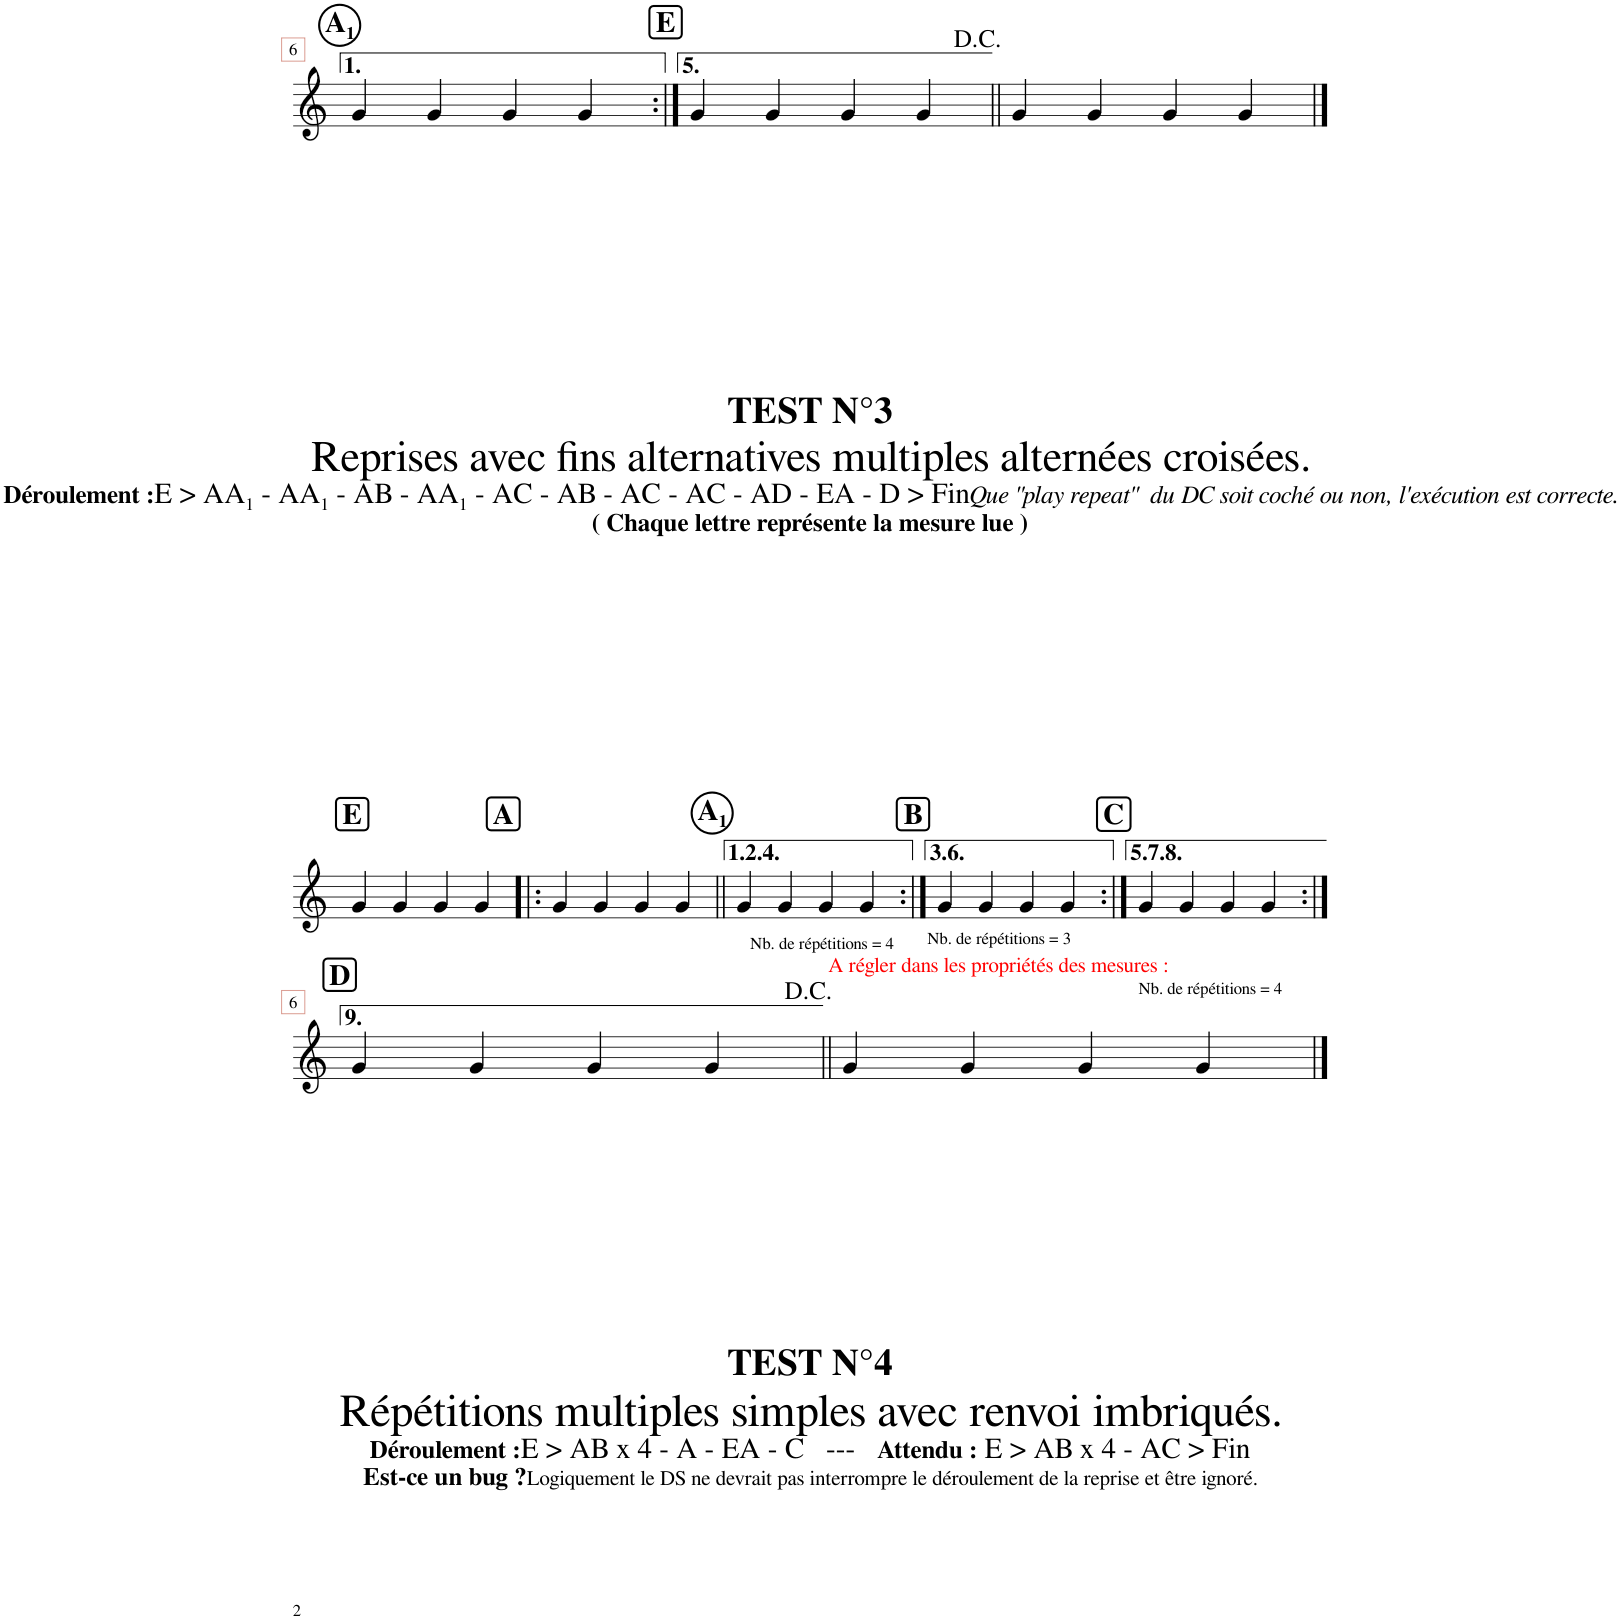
**kern
*part1
*staff1
*I"Piano
*I'Pno
!!LO:PB:g=z
*clefG2
*k[]
*M4/4
!!LO:REH:place=s1:a:t=1
!!LO:REH:place=s1:a:B:cj:enc=circle:fs=14:t=A
=6
4g/
4g/
4g/
4g/
!!LO:REH:place=s1:a:B:cj:fs=14:t=E
=7:|!
4g/
4g/
4g/
4g/
=8||
4g/
4g/
4g/
4g/
!!LO:LB:g=z
!!LO:REH:place=s1:a:B:cj:fs=14:t=E
==1
4g/
4g/
4g/
4g/
!!LO:REH:place=s1:a:B:cj:fs=14:t=A
=2!|:
4g/
4g/
4g/
4g/
!!LO:REH:place=s1:a:t=1
!!LO:REH:place=s1:a:B:cj:enc=circle:fs=14:t=A
=3||
4g/
4g/
4g/
!LO:TX:b:t=Nb. de répétitions = 4
4g/
!!LO:REH:place=s1:a:B:cj:fs=14:t=B
=4:|!
!LO:TX:b:t=Nb. de répétitions = 3
!LO:TX:b:color=#FF0000:t=A régler dans les propriétés des mesures &colon;
4g/
4g/
4g/
4g/
!!LO:REH:place=s1:a:B:cj:fs=14:t=C
=5:|!
!LO:TX:b:t=Nb. de répétitions = 4
4g/
4g/
4g/
4g/
!!LO:LB:g=z
!!LO:REH:place=s1:a:B:cj:fs=14:t=D
=6:|!
4g/
4g/
4g/
4g/
=7||
4g/
4g/
4g/
4g/
==
*-
